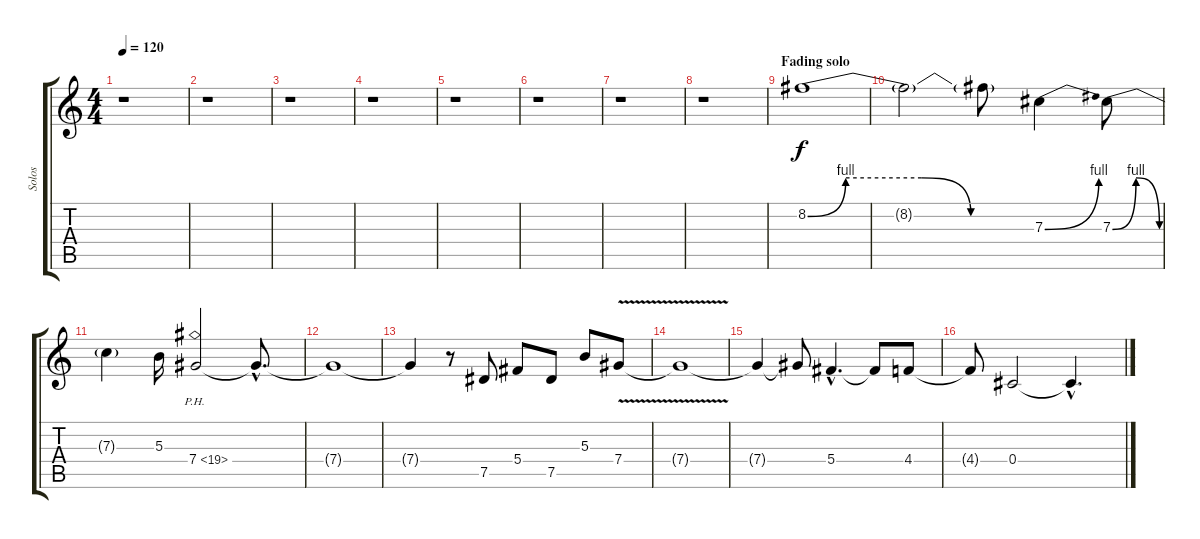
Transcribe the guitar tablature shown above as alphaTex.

\track ("Solos" "Solos") {instrument overdrivenguitar}
\staff {score tabs}
\tuning (Eb4 Bb3 Gb3 Db3 Ab2 Eb2) {hide}
\ts (4 4)
\tempo 120
\clef g2
\ks c
r.1{dy mp} |
r.1 |
r.1 |
r.1 |
r.1 |
r.1 |
r.1 |
r.1 |
\section ("" "Fading solo")
8.2{be (custom 0 0 10 4 30 4 43 0 60 0)}.1{dy f} |
8.2{t}.2 8.2{t}.8 7.3{be (bend 0 0 60 4)}.4 7.3{be (bendrelease 0 0 15 4 45 4 60 0)}.8 |
7.3{t}.4 5.3.16 7.4{ph 12}.2 7.4{hac t}.8{d} |
7.4{t}.1 |
7.4{t}.4 r.8 7.5.8 5.4.8 7.5.8 5.3.8 7.4{v}.8 |
7.4{t}.1 |
7.4{t}.4 7.4{t}.8 5.4{hac}.4{d} 5.4{t}.8 4.4.8 |
4.4{t}.8 0.4.2 0.4{hac t}.4{d}
